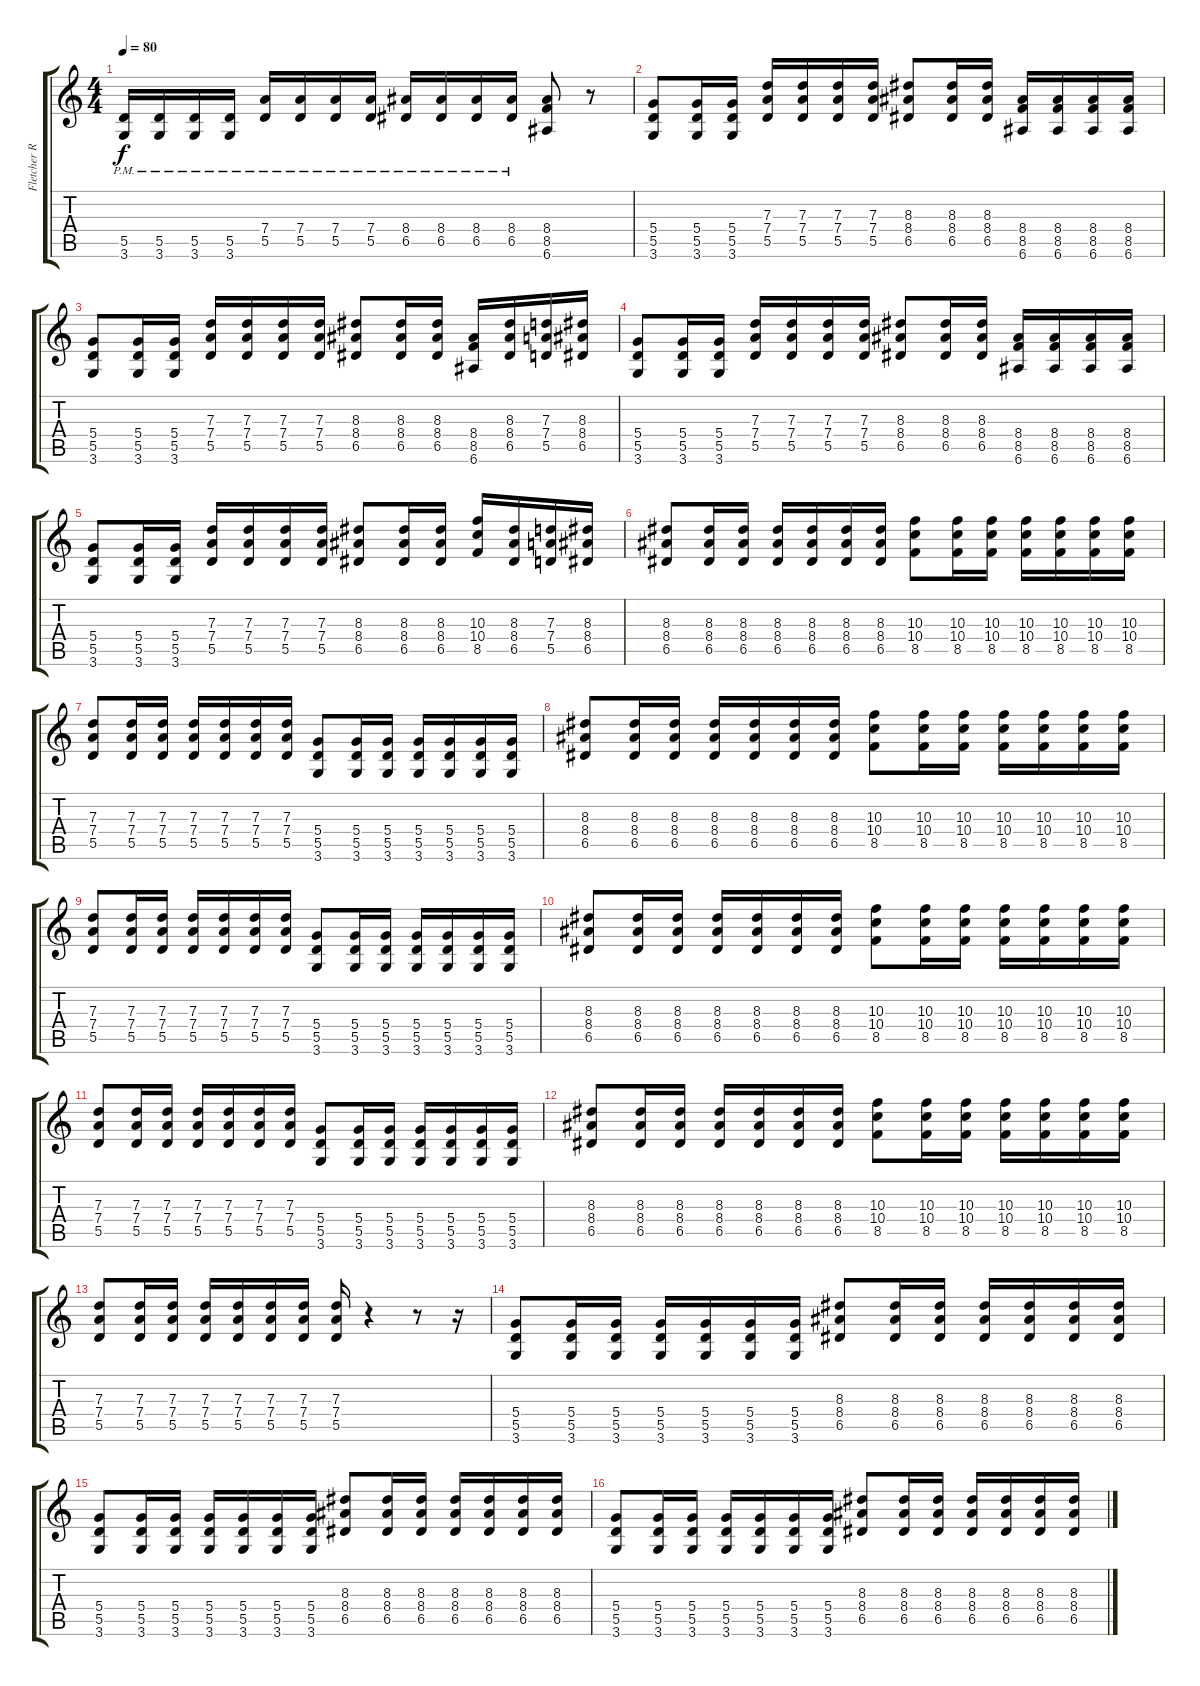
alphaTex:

\track ("Fletcher Rhythm Guitar" "Fletcher R") {instrument distortionguitar}
\staff {score tabs}
\tuning (E4 B3 G3 D3 A2 E2) {hide}
\ts (4 4)
\tempo 80
\clef g2
\ks c
(5.5{pm} 3.6{pm}).16{dy f} (5.5{pm} 3.6{pm}).16 (5.5{pm} 3.6{pm}).16 (5.5{pm} 3.6{pm}).16 (7.4{pm} 5.5{pm}).16 (7.4{pm} 5.5{pm}).16 (7.4{pm} 5.5{pm}).16 (7.4{pm} 5.5{pm}).16 (8.4{pm} 6.5{pm}).16 (8.4{pm} 6.5{pm}).16 (8.4{pm} 6.5{pm}).16 (8.4{pm} 6.5{pm}).16 (8.4 8.5 6.6).8 r.8 |
(5.4 5.5 3.6).8 (5.4 5.5 3.6).16 (5.4 5.5 3.6).16 (7.3 7.4 5.5).16 (7.3 7.4 5.5).16 (7.3 7.4 5.5).16 (7.3 7.4 5.5).16 (8.3 8.4 6.5).8 (8.3 8.4 6.5).16 (8.3 8.4 6.5).16 (8.4 8.5 6.6).16 (8.4 8.5 6.6).16 (8.4 8.5 6.6).16 (8.4 8.5 6.6).16 |
(5.4 5.5 3.6).8 (5.4 5.5 3.6).16 (5.4 5.5 3.6).16 (7.3 7.4 5.5).16 (7.3 7.4 5.5).16 (7.3 7.4 5.5).16 (7.3 7.4 5.5).16 (8.3 8.4 6.5).8 (8.3 8.4 6.5).16 (8.3 8.4 6.5).16 (8.4 8.5 6.6).16 (8.3 8.4 6.5).16 (7.3 7.4 5.5).16 (8.3 8.4 6.5).16 |
(5.4 5.5 3.6).8 (5.4 5.5 3.6).16 (5.4 5.5 3.6).16 (7.3 7.4 5.5).16 (7.3 7.4 5.5).16 (7.3 7.4 5.5).16 (7.3 7.4 5.5).16 (8.3 8.4 6.5).8 (8.3 8.4 6.5).16 (8.3 8.4 6.5).16 (8.4 8.5 6.6).16 (8.4 8.5 6.6).16 (8.4 8.5 6.6).16 (8.4 8.5 6.6).16 |
(5.4 5.5 3.6).8 (5.4 5.5 3.6).16 (5.4 5.5 3.6).16 (7.3 7.4 5.5).16 (7.3 7.4 5.5).16 (7.3 7.4 5.5).16 (7.3 7.4 5.5).16 (8.3 8.4 6.5).8 (8.3 8.4 6.5).16 (8.3 8.4 6.5).16 (10.3 10.4 8.5).16 (8.3 8.4 6.5).16 (7.3 7.4 5.5).16 (8.3 8.4 6.5).16 |
(8.3 8.4 6.5).8 (8.3 8.4 6.5).16 (8.3 8.4 6.5).16 (8.3 8.4 6.5).16 (8.3 8.4 6.5).16 (8.3 8.4 6.5).16 (8.3 8.4 6.5).16 (10.3 10.4 8.5).8 (10.3 10.4 8.5).16 (10.3 10.4 8.5).16 (10.3 10.4 8.5).16 (10.3 10.4 8.5).16 (10.3 10.4 8.5).16 (10.3 10.4 8.5).16 |
(7.3 7.4 5.5).8 (7.3 7.4 5.5).16 (7.3 7.4 5.5).16 (7.3 7.4 5.5).16 (7.3 7.4 5.5).16 (7.3 7.4 5.5).16 (7.3 7.4 5.5).16 (5.4 5.5 3.6).8 (5.4 5.5 3.6).16 (5.4 5.5 3.6).16 (5.4 5.5 3.6).16 (5.4 5.5 3.6).16 (5.4 5.5 3.6).16 (5.4 5.5 3.6).16 |
(8.3 8.4 6.5).8 (8.3 8.4 6.5).16 (8.3 8.4 6.5).16 (8.3 8.4 6.5).16 (8.3 8.4 6.5).16 (8.3 8.4 6.5).16 (8.3 8.4 6.5).16 (10.3 10.4 8.5).8 (10.3 10.4 8.5).16 (10.3 10.4 8.5).16 (10.3 10.4 8.5).16 (10.3 10.4 8.5).16 (10.3 10.4 8.5).16 (10.3 10.4 8.5).16 |
(7.3 7.4 5.5).8 (7.3 7.4 5.5).16 (7.3 7.4 5.5).16 (7.3 7.4 5.5).16 (7.3 7.4 5.5).16 (7.3 7.4 5.5).16 (7.3 7.4 5.5).16 (5.4 5.5 3.6).8 (5.4 5.5 3.6).16 (5.4 5.5 3.6).16 (5.4 5.5 3.6).16 (5.4 5.5 3.6).16 (5.4 5.5 3.6).16 (5.4 5.5 3.6).16 |
(8.3 8.4 6.5).8 (8.3 8.4 6.5).16 (8.3 8.4 6.5).16 (8.3 8.4 6.5).16 (8.3 8.4 6.5).16 (8.3 8.4 6.5).16 (8.3 8.4 6.5).16 (10.3 10.4 8.5).8 (10.3 10.4 8.5).16 (10.3 10.4 8.5).16 (10.3 10.4 8.5).16 (10.3 10.4 8.5).16 (10.3 10.4 8.5).16 (10.3 10.4 8.5).16 |
(7.3 7.4 5.5).8 (7.3 7.4 5.5).16 (7.3 7.4 5.5).16 (7.3 7.4 5.5).16 (7.3 7.4 5.5).16 (7.3 7.4 5.5).16 (7.3 7.4 5.5).16 (5.4 5.5 3.6).8 (5.4 5.5 3.6).16 (5.4 5.5 3.6).16 (5.4 5.5 3.6).16 (5.4 5.5 3.6).16 (5.4 5.5 3.6).16 (5.4 5.5 3.6).16 |
(8.3 8.4 6.5).8 (8.3 8.4 6.5).16 (8.3 8.4 6.5).16 (8.3 8.4 6.5).16 (8.3 8.4 6.5).16 (8.3 8.4 6.5).16 (8.3 8.4 6.5).16 (10.3 10.4 8.5).8 (10.3 10.4 8.5).16 (10.3 10.4 8.5).16 (10.3 10.4 8.5).16 (10.3 10.4 8.5).16 (10.3 10.4 8.5).16 (10.3 10.4 8.5).16 |
(7.3 7.4 5.5).8 (7.3 7.4 5.5).16 (7.3 7.4 5.5).16 (7.3 7.4 5.5).16 (7.3 7.4 5.5).16 (7.3 7.4 5.5).16 (7.3 7.4 5.5).16 (7.3 7.4 5.5).16 r.4 r.8 r.16 |
(5.4 5.5 3.6).8 (5.4 5.5 3.6).16 (5.4 5.5 3.6).16 (5.4 5.5 3.6).16 (5.4 5.5 3.6).16 (5.4 5.5 3.6).16 (5.4 5.5 3.6).16 (8.3 8.4 6.5).8 (8.3 8.4 6.5).16 (8.3 8.4 6.5).16 (8.3 8.4 6.5).16 (8.3 8.4 6.5).16 (8.3 8.4 6.5).16 (8.3 8.4 6.5).16 |
(5.4 5.5 3.6).8 (5.4 5.5 3.6).16 (5.4 5.5 3.6).16 (5.4 5.5 3.6).16 (5.4 5.5 3.6).16 (5.4 5.5 3.6).16 (5.4 5.5 3.6).16 (8.3 8.4 6.5).8 (8.3 8.4 6.5).16 (8.3 8.4 6.5).16 (8.3 8.4 6.5).16 (8.3 8.4 6.5).16 (8.3 8.4 6.5).16 (8.3 8.4 6.5).16 |
(5.4 5.5 3.6).8 (5.4 5.5 3.6).16 (5.4 5.5 3.6).16 (5.4 5.5 3.6).16 (5.4 5.5 3.6).16 (5.4 5.5 3.6).16 (5.4 5.5 3.6).16 (8.3 8.4 6.5).8 (8.3 8.4 6.5).16 (8.3 8.4 6.5).16 (8.3 8.4 6.5).16 (8.3 8.4 6.5).16 (8.3 8.4 6.5).16 (8.3 8.4 6.5).16
